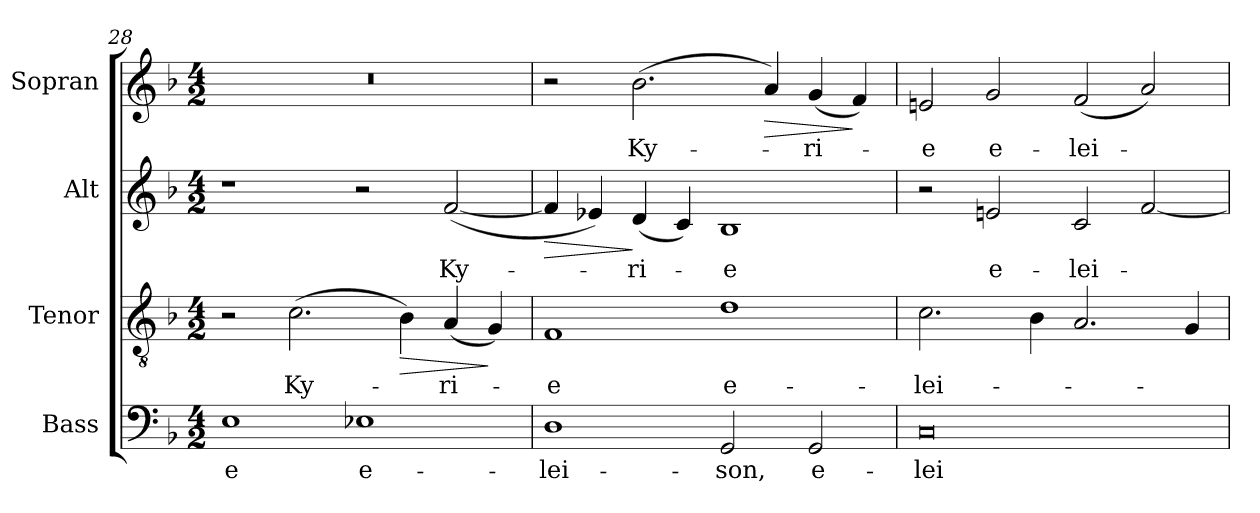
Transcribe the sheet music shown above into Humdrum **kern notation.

**kern	**text	**kern	**text	**dynam	**kern	**text	**dynam	**kern	**text	**dynam
*part4	*part4	*part3	*part3	*part3	*part2	*part2	*part2	*part1	*part1	*part1
*staff4	*staff4	*staff3	*staff3	*staff3	*staff2	*staff2	*staff2	*staff1	*staff1	*staff1
*I"Bass	*	*I"Tenor	*	*	*I"Alt	*	*	*I"Sopran	*	*
*I'B.	*	*I'T.	*	*	*I'A.	*	*	*I'S.	*	*
*clefF4	*	*clefGv2	*	*	*clefG2	*	*	*clefG2	*	*
*k[b-]	*	*k[b-]	*	*	*k[b-]	*	*	*k[b-]	*	*
*F:	*	*F:	*	*	*F:	*	*	*F:	*	*
*M4/2	*	*M4/2	*	*	*M4/2	*	*	*M4/2	*	*
=28	=28	=28	=28	=28	=28	=28	=28	=28	=28	=28
!	!LO:LY:b	!	!	!	!	!	!	!	!	!
1E	-e	2r	.	.	1r	.	.	0r	.	.
!	!	!	!LO:LY:b	!	!	!	!	!	!	!
.	.	(>2.c\	Ky-	.	.	.	.	.	.	.
!	!LO:LY:b	!	!	!	!	!	!	!	!	!
1E-X	e-	.	.	.	2r	.	.	.	.	.
!	!	!	!	!LO:HP:b	!	!	!	!	!	!
.	.	4B-\)	.	>	.	.	.	.	.	.
!	!	!	!LO:LY:b	!	!	!LO:LY:b	!	!	!	!
.	.	(<4A/	-ri-	.	(<[2f/	Ky-	.	.	.	.
.	.	4G/)	.	]	.	.	.	.	.	.
=29	=29	=29	=29	=29	=29	=29	=29	=29	=29	=29
!	!LO:LY:b	!	!LO:LY:b	!	!	!	!LO:HP:b	!	!	!
1D	-lei-	1F	-e	.	4f/]	.	>	2r	.	.
.	.	.	.	.	4e-X/)	.	.	.	.	.
!	!	!	!	!	!	!LO:LY:b	!	!	!LO:LY:b	!
.	.	.	.	.	(<4d/	-ri-	]	(>2.b-\	Ky-	.
.	.	.	.	.	4c/)	.	.	.	.	.
!	!LO:LY:b	!	!LO:LY:b	!	!	!LO:LY:b	!	!	!	!
2GG/	-son,	1d	e-	.	1B-	-e	.	.	.	.
!	!	!	!	!	!	!	!	!	!	!LO:HP:b
.	.	.	.	.	.	.	.	4a/)	.	>
!	!LO:LY:b	!	!	!	!	!	!	!	!LO:LY:b	!
2GG/	e-	.	.	.	.	.	.	(<4g/	-ri-	.
.	.	.	.	.	.	.	.	4f/)	.	]
!!LO:LB:g=z
=30	=30	=30	=30	=30	=30	=30	=30	=30	=30	=30
!	!LO:LY:b	!	!LO:LY:b	!	!	!	!	!	!LO:LY:b	!
0C	-lei-	2.c\	-lei-	.	2r	.	.	2en/	-e	.
!	!	!	!	!	!	!LO:LY:b	!	!	!LO:LY:b	!
.	.	.	.	.	2en/	e-	.	2g/	e-	.
.	.	4B-\	.	.	.	.	.	.	.	.
!	!	!	!	!	!	!LO:LY:b	!	!	!LO:LY:b	!
.	.	2.A/	.	.	2c/	-lei-	.	(<2f/	-lei-	.
.	.	.	.	.	[2f/	.	.	2a/)	.	.
.	.	4G/	.	.	.	.	.	.	.	.
=	=	=	=	=	=	=	=	=	=	=
*-	*-	*-	*-	*-	*-	*-	*-	*-	*-	*-
